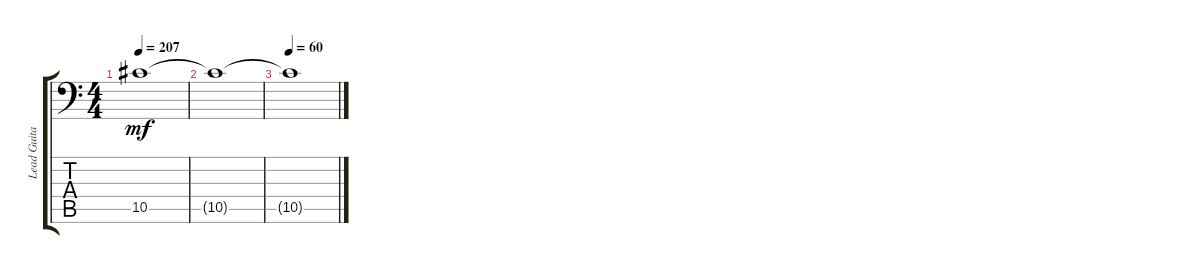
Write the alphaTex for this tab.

\track ("Lead Guitar" "Lead Guita") {instrument distortionguitar}
\staff {score tabs}
\tuning (Bb3 F3 Db3 Ab2 Eb2 Bb1) {hide}
\ts (4 4)
\tempo 207
\clef f4
\ks c
10.5{t}.1{dy mf} |
10.5{t}.1 |
\tempo 60
10.5{t}.1
